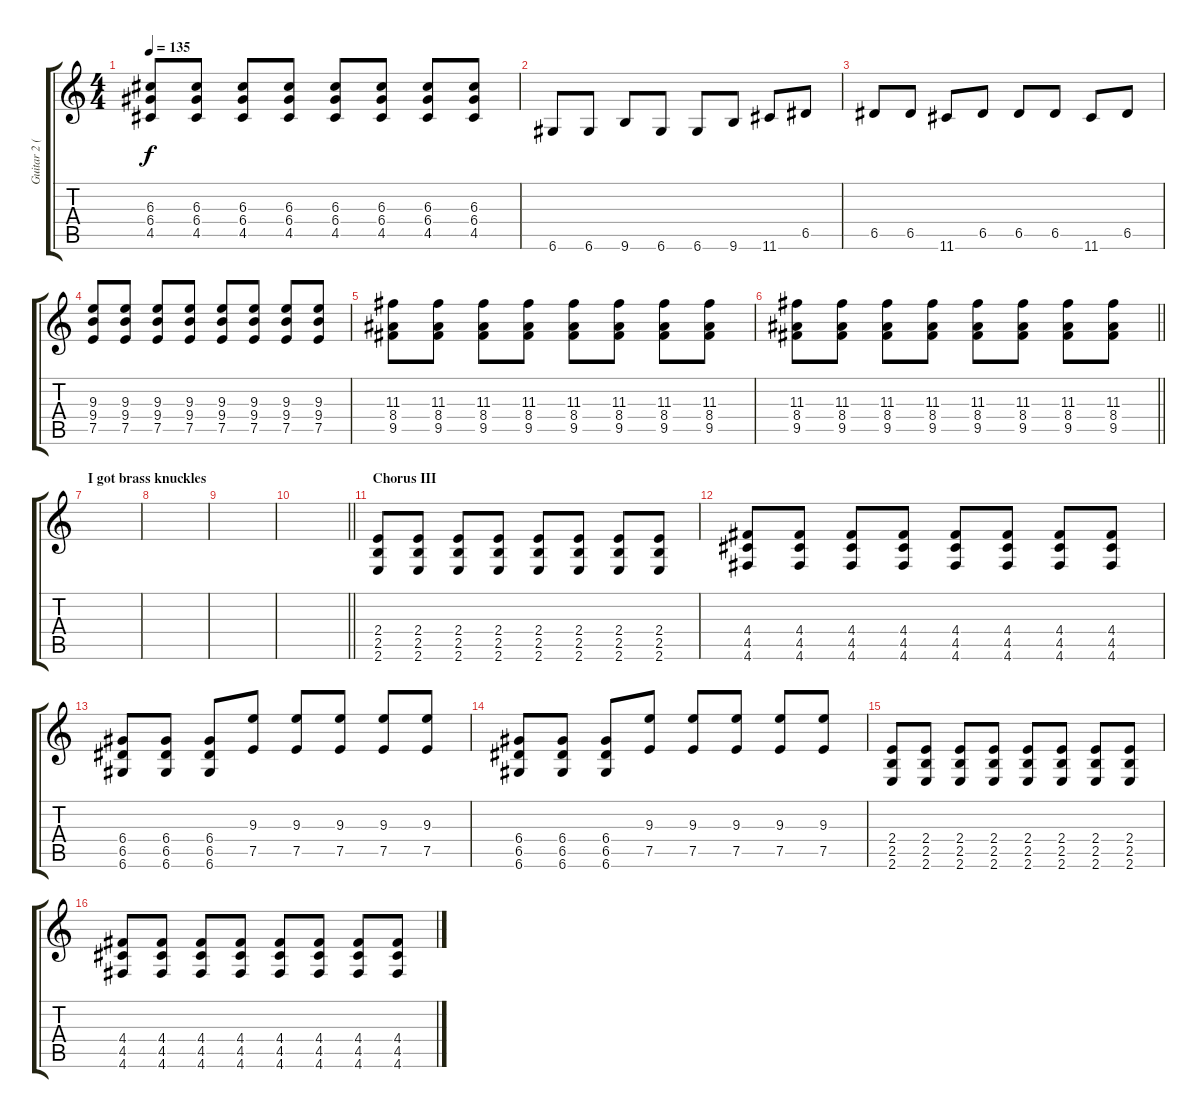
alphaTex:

\track ("Guitar 2 (Billy Martin)" "Guitar 2 (") {instrument distortionguitar}
\staff {score tabs}
\tuning (E4 B3 G3 D3 A2 D2) {hide}
\ts (4 4)
\tempo 135
\clef g2
\ks c
(6.3 6.4 4.5).8{dy f} (6.3 6.4 4.5).8 (6.3 6.4 4.5).8 (6.3 6.4 4.5).8 (6.3 6.4 4.5).8 (6.3 6.4 4.5).8 (6.3 6.4 4.5).8 (6.3 6.4 4.5).8 |
6.6.8 6.6.8 9.6.8 6.6.8 6.6.8 9.6.8 11.6.8 6.5.8 |
6.5.8 6.5.8 11.6.8 6.5.8 6.5.8 6.5.8 11.6.8 6.5.8 |
(9.3 9.4 7.5).8 (9.3 9.4 7.5).8 (9.3 9.4 7.5).8 (9.3 9.4 7.5).8 (9.3 9.4 7.5).8 (9.3 9.4 7.5).8 (9.3 9.4 7.5).8 (9.3 9.4 7.5).8 |
(11.3 8.4 9.5).8 (11.3 8.4 9.5).8 (11.3 8.4 9.5).8 (11.3 8.4 9.5).8 (11.3 8.4 9.5).8 (11.3 8.4 9.5).8 (11.3 8.4 9.5).8 (11.3 8.4 9.5).8 |
\barLineRight lightlight
(11.3 8.4 9.5).8 (11.3 8.4 9.5).8 (11.3 8.4 9.5).8 (11.3 8.4 9.5).8 (11.3 8.4 9.5).8 (11.3 8.4 9.5).8 (11.3 8.4 9.5).8 (11.3 8.4 9.5).8 |
\section ("" "I got brass knuckles")
|
|
|
\barLineRight lightlight
|
\section ("" "Chorus III")
(2.4 2.5 2.6).8 (2.4 2.5 2.6).8 (2.4 2.5 2.6).8 (2.4 2.5 2.6).8 (2.4 2.5 2.6).8 (2.4 2.5 2.6).8 (2.4 2.5 2.6).8 (2.4 2.5 2.6).8 |
(4.4 4.5 4.6).8 (4.4 4.5 4.6).8 (4.4 4.5 4.6).8 (4.4 4.5 4.6).8 (4.4 4.5 4.6).8 (4.4 4.5 4.6).8 (4.4 4.5 4.6).8 (4.4 4.5 4.6).8 |
(6.4 6.5 6.6).8 (6.4 6.5 6.6).8 (6.4 6.5 6.6).8 (9.3 7.5).8 (9.3 7.5).8 (9.3 7.5).8 (9.3 7.5).8 (9.3 7.5).8 |
(6.4 6.5 6.6).8 (6.4 6.5 6.6).8 (6.4 6.5 6.6).8 (9.3 7.5).8 (9.3 7.5).8 (9.3 7.5).8 (9.3 7.5).8 (9.3 7.5).8 |
(2.4 2.5 2.6).8 (2.4 2.5 2.6).8 (2.4 2.5 2.6).8 (2.4 2.5 2.6).8 (2.4 2.5 2.6).8 (2.4 2.5 2.6).8 (2.4 2.5 2.6).8 (2.4 2.5 2.6).8 |
(4.4 4.5 4.6).8 (4.4 4.5 4.6).8 (4.4 4.5 4.6).8 (4.4 4.5 4.6).8 (4.4 4.5 4.6).8 (4.4 4.5 4.6).8 (4.4 4.5 4.6).8 (4.4 4.5 4.6).8
